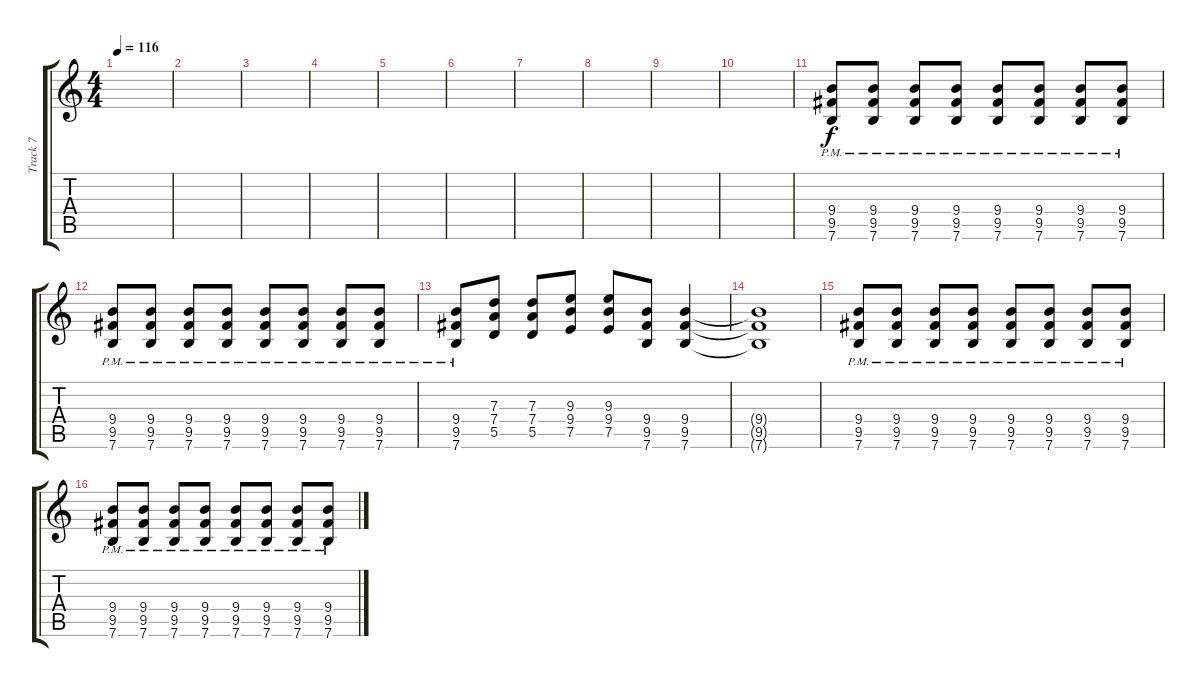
\track ("Track 7" "Track 7") {instrument overdrivenguitar}
\staff {score tabs}
\tuning (E4 B3 G3 D3 A2 E2) {hide}
\ts (4 4)
\tempo 116
\clef g2
\ks c
|
|
|
|
|
|
|
|
|
|
(9.4{pm} 9.5{pm} 7.6{pm}).8 (9.4{pm} 9.5{pm} 7.6{pm}).8 (9.4{pm} 9.5{pm} 7.6{pm}).8 (9.4{pm} 9.5{pm} 7.6{pm}).8 (9.4{pm} 9.5{pm} 7.6{pm}).8 (9.4{pm} 9.5{pm} 7.6{pm}).8 (9.4{pm} 9.5{pm} 7.6{pm}).8 (9.4{pm} 9.5{pm} 7.6{pm}).8 |
(9.4{pm} 9.5{pm} 7.6{pm}).8 (9.4{pm} 9.5{pm} 7.6{pm}).8 (9.4{pm} 9.5{pm} 7.6{pm}).8 (9.4{pm} 9.5{pm} 7.6{pm}).8 (9.4{pm} 9.5{pm} 7.6{pm}).8 (9.4{pm} 9.5{pm} 7.6{pm}).8 (9.4{pm} 9.5{pm} 7.6{pm}).8 (9.4{pm} 9.5{pm} 7.6{pm}).8 |
(9.4{pm} 9.5 7.6).8 (7.3 7.4 5.5).8 (7.3 7.4 5.5).8 (9.3 9.4 7.5).8 (9.3 9.4 7.5).8 (9.4 9.5 7.6).8 (9.4 9.5 7.6).4 |
(9.4{t} 9.5{t} 7.6{t}).1 |
(9.4{pm} 9.5{pm} 7.6{pm}).8 (9.4{pm} 9.5{pm} 7.6{pm}).8 (9.4{pm} 9.5{pm} 7.6{pm}).8 (9.4{pm} 9.5{pm} 7.6{pm}).8 (9.4{pm} 9.5{pm} 7.6{pm}).8 (9.4{pm} 9.5{pm} 7.6{pm}).8 (9.4{pm} 9.5{pm} 7.6{pm}).8 (9.4{pm} 9.5{pm} 7.6{pm}).8 |
(9.4{pm} 9.5{pm} 7.6{pm}).8 (9.4{pm} 9.5{pm} 7.6{pm}).8 (9.4{pm} 9.5{pm} 7.6{pm}).8 (9.4{pm} 9.5{pm} 7.6{pm}).8 (9.4{pm} 9.5{pm} 7.6{pm}).8 (9.4{pm} 9.5{pm} 7.6{pm}).8 (9.4{pm} 9.5{pm} 7.6{pm}).8 (9.4{pm} 9.5{pm} 7.6{pm}).8
